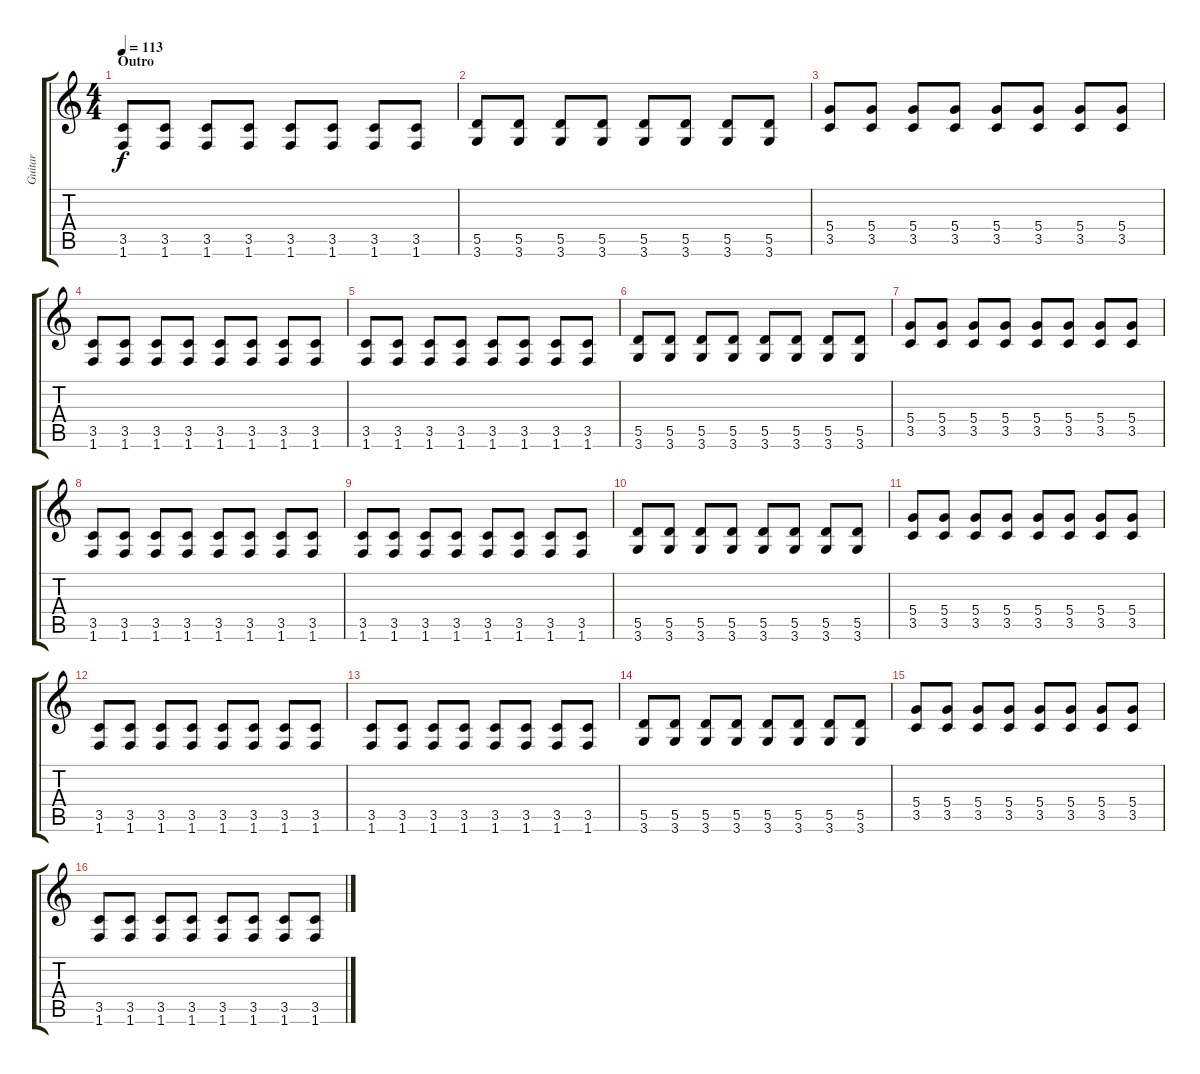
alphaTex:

\track ("Guitar" "Guitar") {instrument acousticguitarnylon}
\staff {score tabs}
\tuning (E4 B3 G3 D3 A2 E2) {hide}
\ts (4 4)
\section ("" "Outro")
\tempo 113
\clef g2
\ks c
(3.5 1.6).8{dy f} (3.5 1.6).8 (3.5 1.6).8 (3.5 1.6).8 (3.5 1.6).8 (3.5 1.6).8 (3.5 1.6).8 (3.5 1.6).8 |
(5.5 3.6).8 (5.5 3.6).8 (5.5 3.6).8 (5.5 3.6).8 (5.5 3.6).8 (5.5 3.6).8 (5.5 3.6).8 (5.5 3.6).8 |
(5.4 3.5).8 (5.4 3.5).8 (5.4 3.5).8 (5.4 3.5).8 (5.4 3.5).8 (5.4 3.5).8 (5.4 3.5).8 (5.4 3.5).8 |
(3.5 1.6).8 (3.5 1.6).8 (3.5 1.6).8 (3.5 1.6).8 (3.5 1.6).8 (3.5 1.6).8 (3.5 1.6).8 (3.5 1.6).8 |
(3.5 1.6).8 (3.5 1.6).8 (3.5 1.6).8 (3.5 1.6).8 (3.5 1.6).8 (3.5 1.6).8 (3.5 1.6).8 (3.5 1.6).8 |
(5.5 3.6).8 (5.5 3.6).8 (5.5 3.6).8 (5.5 3.6).8 (5.5 3.6).8 (5.5 3.6).8 (5.5 3.6).8 (5.5 3.6).8 |
(5.4 3.5).8 (5.4 3.5).8 (5.4 3.5).8 (5.4 3.5).8 (5.4 3.5).8 (5.4 3.5).8 (5.4 3.5).8 (5.4 3.5).8 |
(3.5 1.6).8 (3.5 1.6).8 (3.5 1.6).8 (3.5 1.6).8 (3.5 1.6).8 (3.5 1.6).8 (3.5 1.6).8 (3.5 1.6).8 |
(3.5 1.6).8 (3.5 1.6).8 (3.5 1.6).8 (3.5 1.6).8 (3.5 1.6).8 (3.5 1.6).8 (3.5 1.6).8 (3.5 1.6).8 |
(5.5 3.6).8 (5.5 3.6).8 (5.5 3.6).8 (5.5 3.6).8 (5.5 3.6).8 (5.5 3.6).8 (5.5 3.6).8 (5.5 3.6).8 |
(5.4 3.5).8 (5.4 3.5).8 (5.4 3.5).8 (5.4 3.5).8 (5.4 3.5).8 (5.4 3.5).8 (5.4 3.5).8 (5.4 3.5).8 |
(3.5 1.6).8 (3.5 1.6).8 (3.5 1.6).8 (3.5 1.6).8 (3.5 1.6).8 (3.5 1.6).8 (3.5 1.6).8 (3.5 1.6).8 |
(3.5 1.6).8 (3.5 1.6).8 (3.5 1.6).8 (3.5 1.6).8 (3.5 1.6).8 (3.5 1.6).8 (3.5 1.6).8 (3.5 1.6).8 |
(5.5 3.6).8 (5.5 3.6).8 (5.5 3.6).8 (5.5 3.6).8 (5.5 3.6).8 (5.5 3.6).8 (5.5 3.6).8 (5.5 3.6).8 |
(5.4 3.5).8 (5.4 3.5).8 (5.4 3.5).8 (5.4 3.5).8 (5.4 3.5).8 (5.4 3.5).8 (5.4 3.5).8 (5.4 3.5).8 |
(3.5 1.6).8 (3.5 1.6).8 (3.5 1.6).8 (3.5 1.6).8 (3.5 1.6).8 (3.5 1.6).8 (3.5 1.6).8 (3.5 1.6).8
